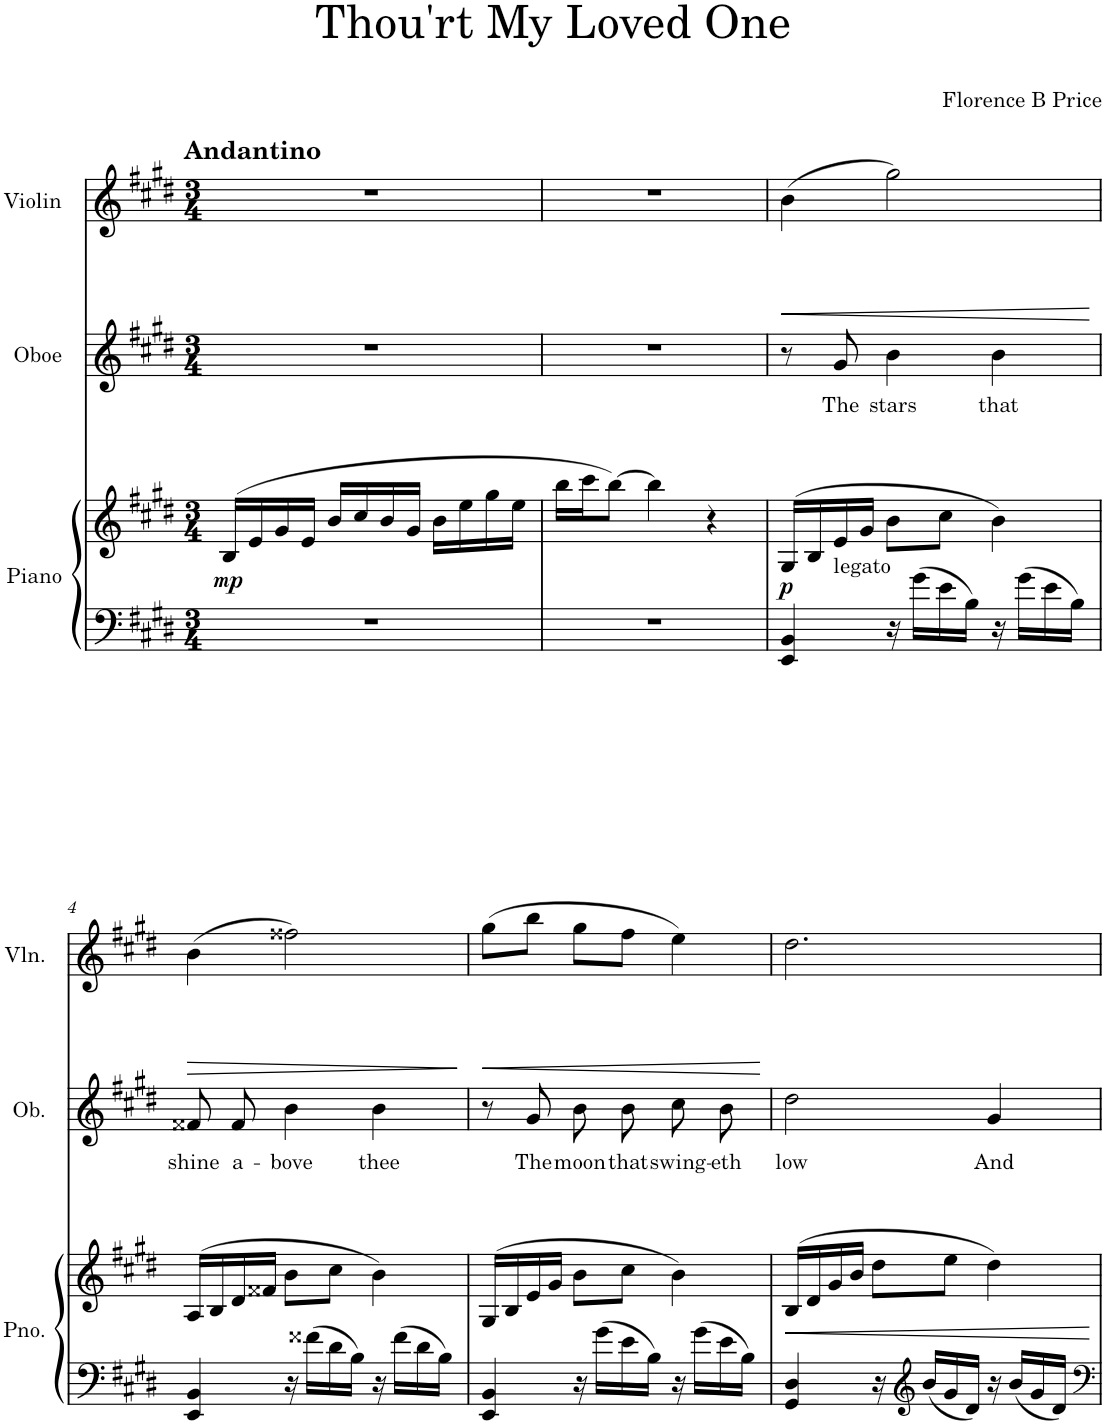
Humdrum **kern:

**kern	**kern	**dynam	**kern	**text	**dynam	**kern
*part3	*part3	*part3	*part2	*part2	*part2	*part1
*staff4	*staff3	*staff3/4	*staff2	*staff2	*staff2	*staff1
*I"Piano	*	*	*I"Oboe	*	*	*I"Violin
*I'Pno.	*	*	*I'Ob.	*	*	*I'Vln.
*clefF4	*clefG2	*	*clefG2	*	*	*clefG2
*k[f#c#g#d#]	*k[f#c#g#d#]	*	*k[f#c#g#d#]	*	*	*k[f#c#g#d#]
*M3/4	*M3/4	*	*M3/4	*	*	*M3/4
=1	=1	=1	=1	=1	=1	=1
!	!	!	!	!	!	!LO:TX:a:B:t=Andantino
!	!	!LO:DY:b	!	!	!	!
2.r	(16B/LL	mp	2.r	.	.	2.r
.	16e/	.	.	.	.	.
.	16g#/	.	.	.	.	.
.	16e/JJ	.	.	.	.	.
.	16b/LL	.	.	.	.	.
.	16cc#/	.	.	.	.	.
.	16b/	.	.	.	.	.
.	16g#/JJ	.	.	.	.	.
.	16b\LL	.	.	.	.	.
.	16ee\	.	.	.	.	.
.	16gg#\	.	.	.	.	.
.	16ee\JJ	.	.	.	.	.
=2	=2	=2	=2	=2	=2	=2
2.r	16bb\LL	.	2.r	.	.	2.r
.	16ccc#\J	.	.	.	.	.
.	[8bb\J)	.	.	.	.	.
.	4bb\]	.	.	.	.	.
.	4r	.	.	.	.	.
=3	=3	=3	=3	=3	=3	=3
!	!	!LO:DY:b	!	!	!LO:HP:b	!
4EE/ 4BB/	(16G#/LL	p	8r	.	<	(4b\
.	16B/	.	.	.	.	.
!	!LO:TX:b:t=legato	!	!	!	!	!
!	!	!	!	!LO:LY:b	!	!
.	16e/	.	8g#/	The	.	.
.	16g#/JJ	.	.	.	.	.
!	!	!	!	!LO:LY:b	!	!
16r	8b\L	.	4b\	stars	.	2gg#\)
16g#\LL	.	.	.	.	.	.
16e\	8cc#\J	.	.	.	.	.
16B\JJ	.	.	.	.	.	.
!	!	!	!	!LO:LY:b	!	!
16r	4b\)	.	4b\	that	.	.
16g#\LL	.	.	.	.	.	.
16e\	.	.	.	.	.	.
16B\JJ	.	.	.	.	.	.
.	.	.	.	.	[	.
!!LO:LB:g=z
=4	=4	=4	=4	=4	=4	=4
!	!	!	!	!LO:LY:b	!LO:HP:b	!
4EE/ 4BB/	(16A/LL	.	8f##X/L	shine	>	(4b\
.	16B/	.	.	.	.	.
!	!	!	!	!LO:LY:b	!	!
.	16d#/	.	8f##/J	a-	.	.
.	16f##X/JJ	.	.	.	.	.
!	!	!	!	!LO:LY:b	!	!
16r	8b\L	.	4b\	-bove	.	2ff##X\)
16f##X\LL	.	.	.	.	.	.
16d#\	8cc#\J	.	.	.	.	.
16B\JJ	.	.	.	.	.	.
!	!	!	!	!LO:LY:b	!	!
16r	4b\)	.	4b\	thee	.	.
16f##\LL	.	.	.	.	.	.
16d#\	.	.	.	.	.	.
16B\JJ	.	.	.	.	.	.
.	.	.	.	.	]	.
=5	=5	=5	=5	=5	=5	=5
!	!	!	!	!	!LO:HP:b	!
4EE/ 4BB/	(16G#/LL	.	8r	.	<	(8gg#\L
.	16B/	.	.	.	.	.
!	!	!	!	!LO:LY:b	!	!
.	16e/	.	8g#/	The	.	8bb\J
.	16g#/JJ	.	.	.	.	.
!	!	!	!	!LO:LY:b	!	!
16r	8b\L	.	8b\L	moon	.	8gg#\L
16g#\LL	.	.	.	.	.	.
!	!	!	!	!LO:LY:b	!	!
16e\	8cc#\J	.	8b\J	that	.	8ff#\J
16B\JJ	.	.	.	.	.	.
!	!	!	!	!LO:LY:b	!	!
16r	4b\)	.	8cc#\L	swing-	.	4ee\)
16g#\LL	.	.	.	.	.	.
!	!	!	!	!LO:LY:b	!	!
16e\	.	.	8b\J	-eth	.	.
16B\JJ	.	.	.	.	.	.
.	.	.	.	.	[	.
=6	=6	=6	=6	=6	=6	=6
!	!	!LO:HP:b	!	!LO:LY:b	!	!
4GG#/ 4D#/	(16B/LL	<	2dd#\	low	.	2.dd#\
.	16d#/	.	.	.	.	.
.	16g#/	.	.	.	.	.
.	16b/JJ	.	.	.	.	.
16r	8dd#\L	.	.	.	.	.
*clefG2	*	*	*	*	*	*
16b/LL	.	.	.	.	.	.
16g#/	8ee\J	.	.	.	.	.
16d#/JJ	.	.	.	.	.	.
!	!	!	!	!LO:LY:b	!	!
16r	4dd#\)	.	4g#/	And	.	.
16b/LL	.	.	.	.	.	.
16g#/	.	.	.	.	.	.
16d#/JJ	.	.	.	.	.	.
.	.	[	.	.	.	.
=	=	=	=	=	=	=
*-	*-	*-	*-	*-	*-	*-
